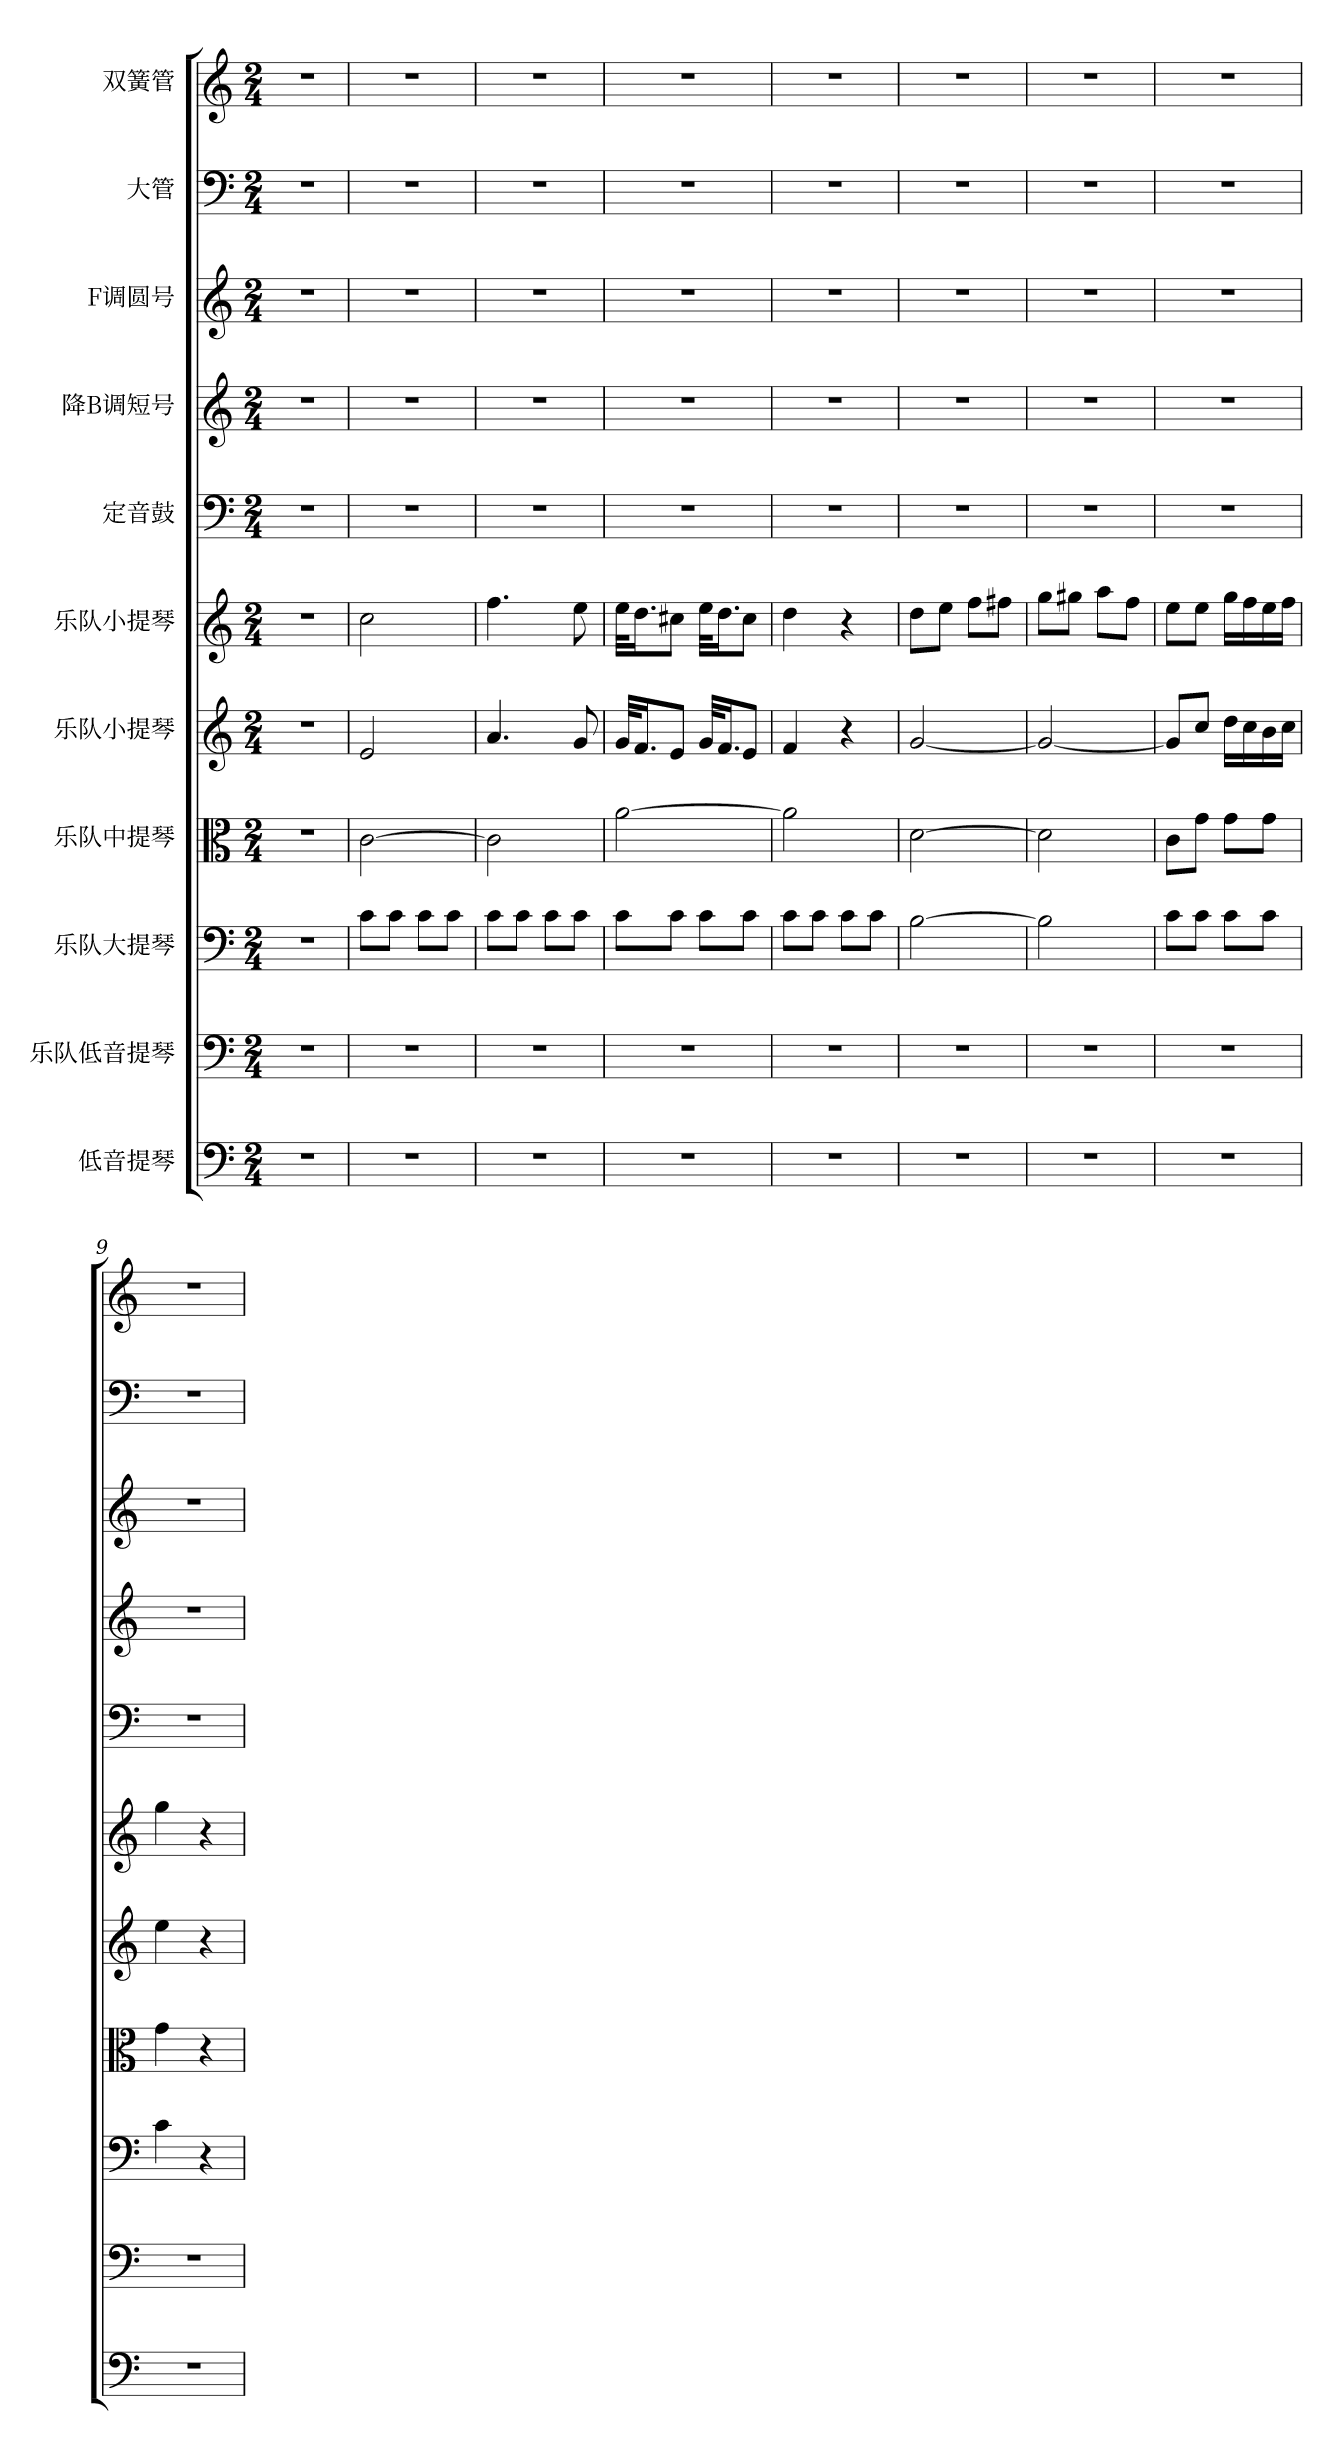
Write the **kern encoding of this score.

**kern	**kern	**kern	**kern	**kern	**kern	**kern	**kern	**kern	**kern	**kern
*part11	*part10	*part9	*part8	*part7	*part6	*part5	*part4	*part3	*part2	*part1
*staff11	*staff10	*staff9	*staff8	*staff7	*staff6	*staff5	*staff4	*staff3	*staff2	*staff1
*I"低音提琴	*I"乐队低音提琴	*I"乐队大提琴	*I"乐队中提琴	*I"乐队小提琴	*I"乐队小提琴	*I"定音鼓	*I"降B调短号	*I"F调圆号	*I"大管	*I"双簧管
*clefF4	*clefF4	*clefF4	*clefC3	*clefG2	*clefG2	*clefF4	*clefG2	*clefG2	*clefF4	*clefG2
*ITrd7c12	*ITrd7c12	*	*	*	*	*	*ITrd1c2	*ITrd4c7	*	*
*k[]	*k[]	*k[]	*k[]	*k[]	*k[]	*k[]	*k[b-e-]	*k[b-]	*k[]	*k[]
*M2/4	*M2/4	*M2/4	*M2/4	*M2/4	*M2/4	*M2/4	*M2/4	*M2/4	*M2/4	*M2/4
*MM160	*MM160	*MM160	*MM160	*MM160	*MM160	*MM160	*MM160	*MM160	*MM160	*MM160
=1	=1	=1	=1	=1	=1	=1	=1	=1	=1	=1
2r	2r	2r	2r	2r	2r	2r	2r	2r	2r	2r
=2	=2	=2	=2	=2	=2	=2	=2	=2	=2	=2
2r	2r	8c\L	[2c\	2e/	2cc\	2r	2r	2r	2r	2r
.	.	8c\J	.	.	.	.	.	.	.	.
.	.	8c\L	.	.	.	.	.	.	.	.
.	.	8c\J	.	.	.	.	.	.	.	.
=3	=3	=3	=3	=3	=3	=3	=3	=3	=3	=3
2r	2r	8c\L	2c\]	4.a/	4.ff\	2r	2r	2r	2r	2r
.	.	8c\J	.	.	.	.	.	.	.	.
.	.	8c\L	.	.	.	.	.	.	.	.
.	.	8c\J	.	8g/	8ee\	.	.	.	.	.
=4	=4	=4	=4	=4	=4	=4	=4	=4	=4	=4
2r	2r	8c\L	[2a\	32g/KLL	32ee\KLL	2r	2r	2r	2r	2r
.	.	.	.	16.f/J	16.dd\J	.	.	.	.	.
.	.	8c\J	.	8e/J	8cc#X\J	.	.	.	.	.
.	.	8c\L	.	32g/KLL	32ee\KLL	.	.	.	.	.
.	.	.	.	16.f/J	16.dd\J	.	.	.	.	.
.	.	8c\J	.	8e/J	8cc#\J	.	.	.	.	.
=5	=5	=5	=5	=5	=5	=5	=5	=5	=5	=5
2r	2r	8c\L	2a\]	4f/	4dd\	2r	2r	2r	2r	2r
.	.	8c\J	.	.	.	.	.	.	.	.
.	.	8c\L	.	4r	4r	.	.	.	.	.
.	.	8c\J	.	.	.	.	.	.	.	.
=6	=6	=6	=6	=6	=6	=6	=6	=6	=6	=6
2r	2r	[2B\	[2d\	[2g/	8dd\L	2r	2r	2r	2r	2r
.	.	.	.	.	8ee\J	.	.	.	.	.
.	.	.	.	.	8ff\L	.	.	.	.	.
.	.	.	.	.	8ff#X\J	.	.	.	.	.
!!LO:PB:g=z
=7	=7	=7	=7	=7	=7	=7	=7	=7	=7	=7
2r	2r	2B\]	2d\]	2g/_	8gg\L	2r	2r	2r	2r	2r
.	.	.	.	.	8gg#X\J	.	.	.	.	.
.	.	.	.	.	8aa\L	.	.	.	.	.
.	.	.	.	.	8ff\J	.	.	.	.	.
=8	=8	=8	=8	=8	=8	=8	=8	=8	=8	=8
2r	2r	8c\L	8c\L	8g/L]	8ee\L	2r	2r	2r	2r	2r
.	.	8c\J	8g\J	8cc/J	8ee\J	.	.	.	.	.
.	.	8c\L	8g\L	16dd\LL	16gg\LL	.	.	.	.	.
.	.	.	.	16cc\	16ff\	.	.	.	.	.
.	.	8c\J	8g\J	16b\	16ee\	.	.	.	.	.
.	.	.	.	16cc\JJ	16ff\JJ	.	.	.	.	.
=9	=9	=9	=9	=9	=9	=9	=9	=9	=9	=9
2r	2r	4c\	4g\	4ee\	4gg\	2r	2r	2r	2r	2r
.	.	4r	4r	4r	4r	.	.	.	.	.
=	=	=	=	=	=	=	=	=	=	=
*-	*-	*-	*-	*-	*-	*-	*-	*-	*-	*-
